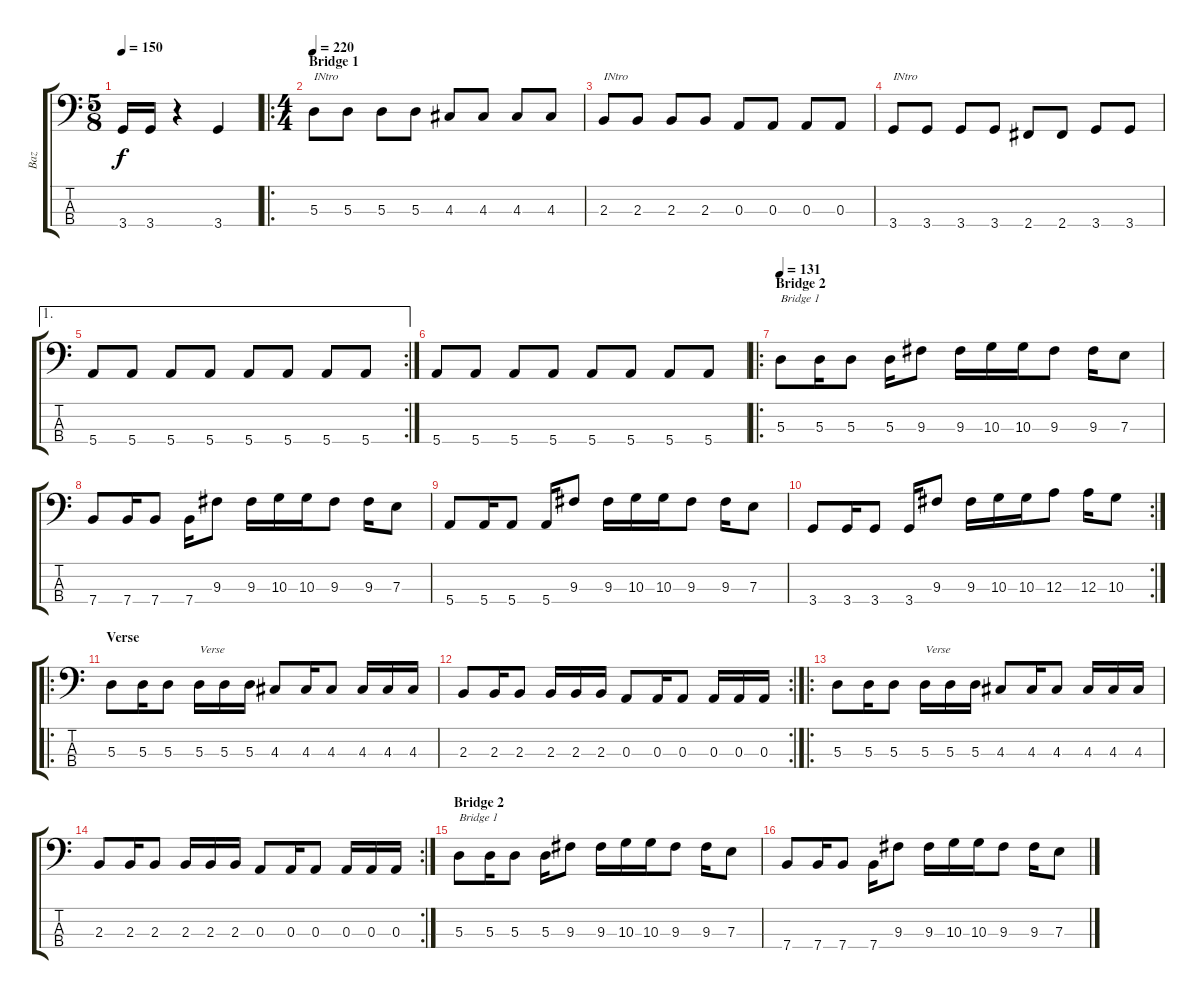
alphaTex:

\track ("Baz" "Baz") {instrument electricbassfinger}
\staff {score tabs}
\tuning (G2 D2 A1 E1) {hide}
\ts (5 8)
\tempo 150
\clef f4
\ks c
3.4.16{dy f} 3.4.16 r.4 3.4.4 |
\ro
\ts (4 4)
\section ("" "Bridge 1")
\tempo 220
5.3.8{txt "INtro"} 5.3.8 5.3.8 5.3.8 4.3.8 4.3.8 4.3.8 4.3.8 |
2.3.8{txt "INtro"} 2.3.8 2.3.8 2.3.8 0.3.8 0.3.8 0.3.8 0.3.8 |
3.4.8{txt "INtro"} 3.4.8 3.4.8 3.4.8 2.4.8 2.4.8 3.4.8 3.4.8 |
\ae 1
\rc 2
5.4.8 5.4.8 5.4.8 5.4.8 5.4.8 5.4.8 5.4.8 5.4.8 |
5.4.8 5.4.8 5.4.8 5.4.8 5.4.8 5.4.8 5.4.8 5.4.8 |
\ro
\section ("" "Bridge 2")
\tempo 131
5.3.8{txt "Bridge 1"} 5.3.16 5.3.8 5.3.16 9.3.8 9.3.16 10.3.16 10.3.16 9.3.8 9.3.16 7.3.8 |
7.4.8 7.4.16 7.4.8 7.4.16 9.3.8 9.3.16 10.3.16 10.3.16 9.3.8 9.3.16 7.3.8 |
5.4.8 5.4.16 5.4.8 5.4.16 9.3.8 9.3.16 10.3.16 10.3.16 9.3.8 9.3.16 7.3.8 |
\rc 2
3.4.8 3.4.16 3.4.8 3.4.16 9.3.8 9.3.16 10.3.16 10.3.16 12.3.8 12.3.16 10.3.8 |
\ro
\section ("" "Verse")
5.3.8 5.3.16 5.3.8 5.3.16{txt "Verse"} 5.3.16 5.3.16 4.3.8 4.3.16 4.3.8 4.3.16 4.3.16 4.3.16 |
\rc 2
2.3.8 2.3.16 2.3.8 2.3.16 2.3.16 2.3.16 0.3.8 0.3.16 0.3.8 0.3.16 0.3.16 0.3.16 |
\ro
5.3.8 5.3.16 5.3.8 5.3.16{txt "Verse"} 5.3.16 5.3.16 4.3.8 4.3.16 4.3.8 4.3.16 4.3.16 4.3.16 |
\rc 2
2.3.8 2.3.16 2.3.8 2.3.16 2.3.16 2.3.16 0.3.8 0.3.16 0.3.8 0.3.16 0.3.16 0.3.16 |
\section ("" "Bridge 2")
5.3.8{txt "Bridge 1"} 5.3.16 5.3.8 5.3.16 9.3.8 9.3.16 10.3.16 10.3.16 9.3.8 9.3.16 7.3.8 |
7.4.8 7.4.16 7.4.8 7.4.16 9.3.8 9.3.16 10.3.16 10.3.16 9.3.8 9.3.16 7.3.8
